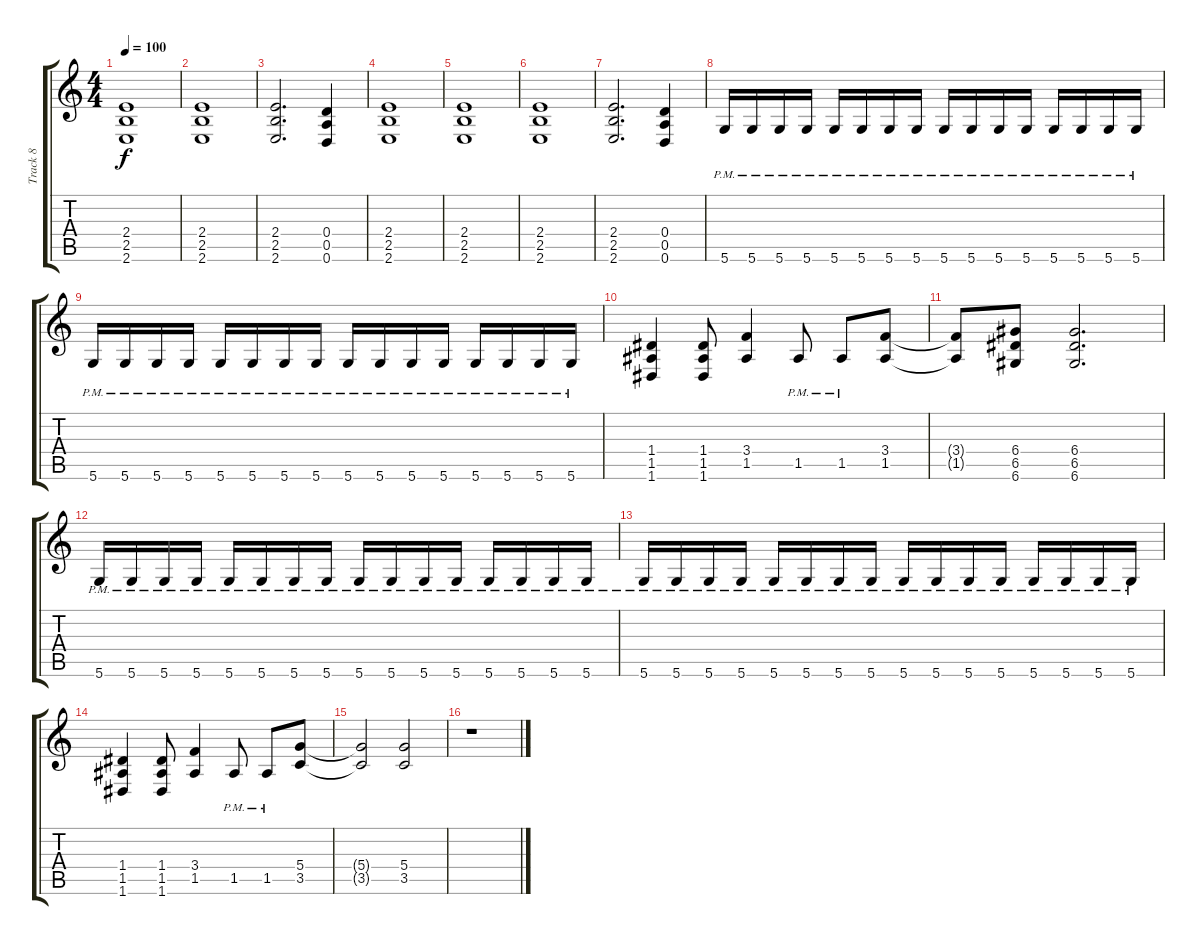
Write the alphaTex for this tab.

\track ("Track 8" "Track 8") {instrument distortionguitar}
\staff {score tabs}
\tuning (E4 B3 G3 D3 A2 D2) {hide}
\ts (4 4)
\tempo 100
\clef g2
\ks c
(2.4 2.5 2.6).1{dy f} |
(2.4 2.5 2.6).1 |
(2.4 2.5 2.6).2{d} (0.4 0.5 0.6).4 |
(2.4 2.5 2.6).1 |
(2.4 2.5 2.6).1 |
(2.4 2.5 2.6).1 |
(2.4 2.5 2.6).2{d} (0.4 0.5 0.6).4 |
5.6{pm}.16 5.6{pm}.16 5.6{pm}.16 5.6{pm}.16 5.6{pm}.16 5.6{pm}.16 5.6{pm}.16 5.6{pm}.16 5.6{pm}.16 5.6{pm}.16 5.6{pm}.16 5.6{pm}.16 5.6{pm}.16 5.6{pm}.16 5.6{pm}.16 5.6{pm}.16 |
5.6{pm}.16 5.6{pm}.16 5.6{pm}.16 5.6{pm}.16 5.6{pm}.16 5.6{pm}.16 5.6{pm}.16 5.6{pm}.16 5.6{pm}.16 5.6{pm}.16 5.6{pm}.16 5.6{pm}.16 5.6{pm}.16 5.6{pm}.16 5.6{pm}.16 5.6{pm}.16 |
(1.4 1.5 1.6).4 (1.4 1.5 1.6).8 (3.4 1.5).4 1.5{pm}.8 1.5{pm}.8 (3.4 1.5).8 |
(3.4{t} 1.5{t}).8 (6.4 6.5 6.6).8 (6.4 6.5 6.6).2{d} |
5.6{pm}.16 5.6{pm}.16 5.6{pm}.16 5.6{pm}.16 5.6{pm}.16 5.6{pm}.16 5.6{pm}.16 5.6{pm}.16 5.6{pm}.16 5.6{pm}.16 5.6{pm}.16 5.6{pm}.16 5.6{pm}.16 5.6{pm}.16 5.6{pm}.16 5.6{pm}.16 |
5.6{pm}.16 5.6{pm}.16 5.6{pm}.16 5.6{pm}.16 5.6{pm}.16 5.6{pm}.16 5.6{pm}.16 5.6{pm}.16 5.6{pm}.16 5.6{pm}.16 5.6{pm}.16 5.6{pm}.16 5.6{pm}.16 5.6{pm}.16 5.6{pm}.16 5.6{pm}.16 |
(1.4 1.5 1.6).4 (1.4 1.5 1.6).8 (3.4 1.5).4 1.5{pm}.8 1.5{pm}.8 (5.4 3.5).8 |
(5.4{t} 3.5{t}).2 (5.4 3.5).2 |
r.1
